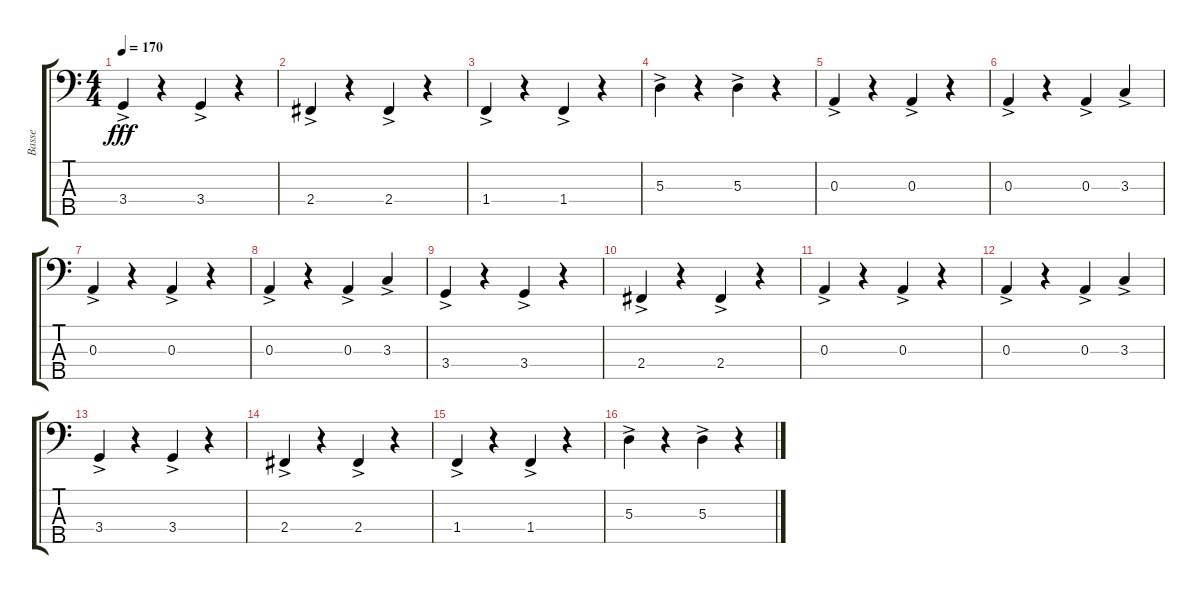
\track ("Basse" "Basse") {instrument electricbasspick}
\staff {score tabs}
\tuning (G2 D2 A1 E1 B0) {hide}
\ts (4 4)
\tempo 170
\clef f4
\ks c
3.4{ac}.4{dy fff} r.4 3.4{ac}.4 r.4 |
2.4{ac}.4 r.4 2.4{ac}.4 r.4 |
1.4{ac}.4 r.4 1.4{ac}.4 r.4 |
5.3{ac}.4 r.4 5.3{ac}.4 r.4 |
0.3{ac}.4 r.4 0.3{ac}.4 r.4 |
0.3{ac}.4 r.4 0.3{ac}.4 3.3{ac}.4 |
0.3{ac}.4 r.4 0.3{ac}.4 r.4 |
0.3{ac}.4 r.4 0.3{ac}.4 3.3{ac}.4 |
3.4{ac}.4 r.4 3.4{ac}.4 r.4 |
2.4{ac}.4 r.4 2.4{ac}.4 r.4 |
0.3{ac}.4 r.4 0.3{ac}.4 r.4 |
0.3{ac}.4 r.4 0.3{ac}.4 3.3{ac}.4 |
3.4{ac}.4 r.4 3.4{ac}.4 r.4 |
2.4{ac}.4 r.4 2.4{ac}.4 r.4 |
1.4{ac}.4 r.4 1.4{ac}.4 r.4 |
5.3{ac}.4 r.4 5.3{ac}.4 r.4
